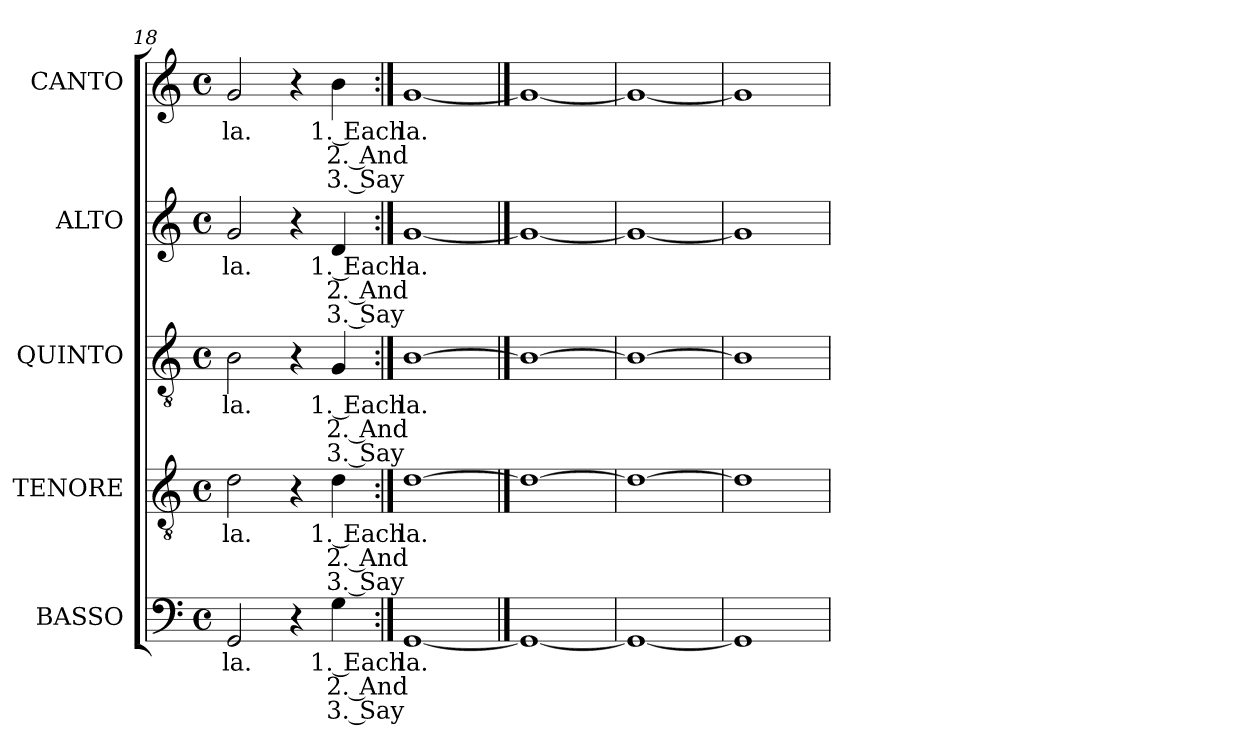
**kern	**text	**text	**text	**kern	**text	**text	**text	**kern	**text	**text	**text	**kern	**text	**text	**text	**kern	**text	**text	**text
*part5	*part5	*part5	*part5	*part4	*part4	*part4	*part4	*part3	*part3	*part3	*part3	*part2	*part2	*part2	*part2	*part1	*part1	*part1	*part1
*staff5	*staff5	*staff5	*staff5	*staff4	*staff4	*staff4	*staff4	*staff3	*staff3	*staff3	*staff3	*staff2	*staff2	*staff2	*staff2	*staff1	*staff1	*staff1	*staff1
*I"BASSO	*	*	*	*I"TENORE	*	*	*	*I"QUINTO	*	*	*	*I"ALTO	*	*	*	*I"CANTO	*	*	*
*I'B.	*	*	*	*I'T.	*	*	*	*I'Q.	*	*	*	*I'A.	*	*	*	*	*	*	*
*clefF4	*	*	*	*clefGv2	*	*	*	*clefGv2	*	*	*	*clefG2	*	*	*	*clefG2	*	*	*
*	*	*	*	*ITrd7c12	*	*	*	*ITrd7c12	*	*	*	*	*	*	*	*	*	*	*
*k[]	*	*	*	*k[]	*	*	*	*k[]	*	*	*	*k[]	*	*	*	*k[]	*	*	*
*C:	*	*	*	*C:	*	*	*	*C:	*	*	*	*C:	*	*	*	*C:	*	*	*
*M4/4	*	*	*	*M4/4	*	*	*	*M4/4	*	*	*	*M4/4	*	*	*	*M4/4	*	*	*
*met(c)	*	*	*	*met(c)	*	*	*	*met(c)	*	*	*	*met(c)	*	*	*	*met(c)	*	*	*
=18	=18	=18	=18	=18	=18	=18	=18	=18	=18	=18	=18	=18	=18	=18	=18	=18	=18	=18	=18
!	!LO:LY:b:color=#000000	!	!	!	!	!	!	!	!	!	!	!	!	!	!	!	!	!	!
!	!	!	!	!	!LO:LY:b:color=#000000	!	!	!	!	!	!	!	!	!	!	!	!	!	!
!	!	!	!	!	!	!	!	!	!LO:LY:b:color=#000000	!	!	!	!	!	!	!	!	!	!
!	!	!	!	!	!	!	!	!	!	!	!	!	!LO:LY:b:color=#000000	!	!	!	!	!	!
!	!	!	!	!	!	!	!	!	!	!	!	!	!	!	!	!	!LO:LY:b:color=#000000	!	!
2GGi/	la.	.	.	2Di\	la.	.	.	2BBi\	la.	.	.	2gi/	la.	.	.	2gi/	la.	.	.
4r	.	.	.	4r	.	.	.	4r	.	.	.	4r	.	.	.	4r	.	.	.
!	!LO:LY:b:color=#000000	!LO:LY:b:color=#000000	!LO:LY:b:color=#000000	!	!	!	!	!	!	!	!	!	!	!	!	!	!	!	!
!	!	!	!	!	!LO:LY:b:color=#000000	!LO:LY:b:color=#000000	!LO:LY:b:color=#000000	!	!	!	!	!	!	!	!	!	!	!	!
!	!	!	!	!	!	!	!	!	!LO:LY:b:color=#000000	!LO:LY:b:color=#000000	!LO:LY:b:color=#000000	!	!	!	!	!	!	!	!
!	!	!	!	!	!	!	!	!	!	!	!	!	!LO:LY:b:color=#000000	!LO:LY:b:color=#000000	!LO:LY:b:color=#000000	!	!	!	!
!	!	!	!	!	!	!	!	!	!	!	!	!	!	!	!	!	!LO:LY:b:color=#000000	!LO:LY:b:color=#000000	!LO:LY:b:color=#000000
4Gi\	1. Each	2. And	3. Say	4Di\	1. Each	2. And	3. Say	4GGi/	1. Each	2. And	3. Say	4di/	1. Each	2. And	3. Say	4bi\	1. Each	2. And	3. Say
=19:|!	=19:|!	=19:|!	=19:|!	=19:|!	=19:|!	=19:|!	=19:|!	=19:|!	=19:|!	=19:|!	=19:|!	=19:|!	=19:|!	=19:|!	=19:|!	=19:|!	=19:|!	=19:|!	=19:|!
!	!LO:LY:b:color=#000000	!	!	!	!	!	!	!	!	!	!	!	!	!	!	!	!	!	!
!	!	!	!	!	!LO:LY:b:color=#000000	!	!	!	!	!	!	!	!	!	!	!	!	!	!
!	!	!	!	!	!	!	!	!	!LO:LY:b:color=#000000	!	!	!	!	!	!	!	!	!	!
!	!	!	!	!	!	!	!	!	!	!	!	!	!LO:LY:b:color=#000000	!	!	!	!	!	!
!	!	!	!	!	!	!	!	!	!	!	!	!	!	!	!	!	!LO:LY:b:color=#000000	!	!
[1GGi	la.	.	.	[1Di	la.	.	.	[1BBi	la.	.	.	[1gi	la.	.	.	[1gi	la.	.	.
==20	==20	==20	==20	==20	==20	==20	==20	==20	==20	==20	==20	==20	==20	==20	==20	==20	==20	==20	==20
1GGi_	.	.	.	1Di_	.	.	.	1BBi_	.	.	.	1gi_	.	.	.	1gi_	.	.	.
=21	=21	=21	=21	=21	=21	=21	=21	=21	=21	=21	=21	=21	=21	=21	=21	=21	=21	=21	=21
1GGi_	.	.	.	1Di_	.	.	.	1BBi_	.	.	.	1gi_	.	.	.	1gi_	.	.	.
=22	=22	=22	=22	=22	=22	=22	=22	=22	=22	=22	=22	=22	=22	=22	=22	=22	=22	=22	=22
1GGi]	.	.	.	1Di]	.	.	.	1BBi]	.	.	.	1gi]	.	.	.	1gi]	.	.	.
=	=	=	=	=	=	=	=	=	=	=	=	=	=	=	=	=	=	=	=
*-	*-	*-	*-	*-	*-	*-	*-	*-	*-	*-	*-	*-	*-	*-	*-	*-	*-	*-	*-
